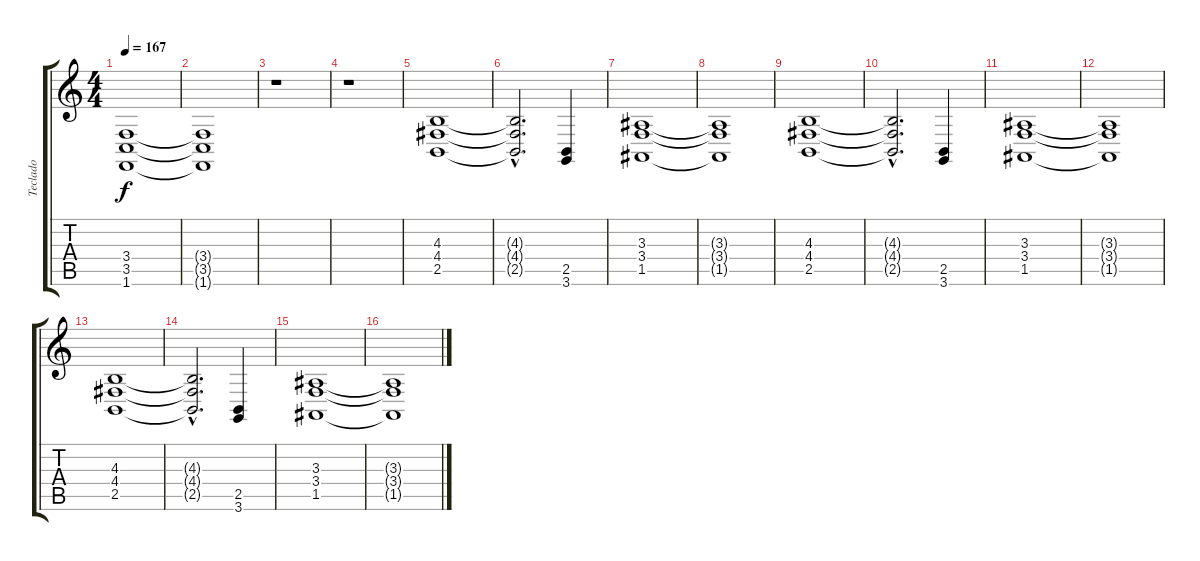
\track ("Teclado" "Teclado") {instrument choiraahs}
\staff {score tabs}
\tuning (E4 B3 G3 D3 A2 E2) {hide}
\ts (4 4)
\tempo 167
\clef g2
\ks c
(3.4 3.5 1.6).1{dy f} |
(3.4{t} 3.5{t} 1.6{t}).1 |
r.1 |
r.1 |
(4.3 4.4 2.5).1 |
(4.3{hac t} 4.4{hac t} 2.5{hac t}).2{d} (2.5 3.6).4 |
(3.3 3.4 1.5).1 |
(3.3{t} 3.4{t} 1.5{t}).1 |
(4.3 4.4 2.5).1 |
(4.3{hac t} 4.4{hac t} 2.5{hac t}).2{d} (2.5 3.6).4 |
(3.3 3.4 1.5).1 |
(3.3{t} 3.4{t} 1.5{t}).1 |
(4.3 4.4 2.5).1 |
(4.3{hac t} 4.4{hac t} 2.5{hac t}).2{d} (2.5 3.6).4 |
(3.3 3.4 1.5).1 |
(3.3{t} 3.4{t} 1.5{t}).1
